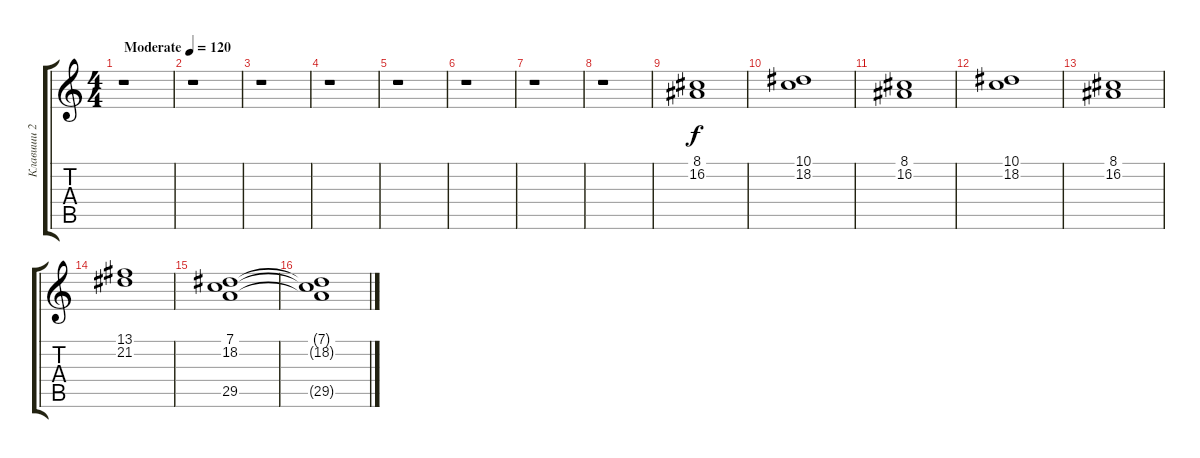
\track ("Клавиши 2" "Клавиши 2") {instrument choiraahs}
\staff {score tabs}
\tuning (D4 A3 F3 C3 G2 D2) {hide}
\ts (4 4)
\tempo (120 "Moderate")
\clef g2
\ks c
r.1{dy f instrument choiraahs} |
r.1 |
r.1 |
r.1 |
r.1 |
r.1 |
r.1 |
r.1 |
(8.1 16.2).1 |
(10.1 18.2).1 |
(8.1 16.2).1 |
(10.1 18.2).1 |
(8.1 16.2).1 |
(13.1 21.2).1 |
(7.1 18.2 29.5).1 |
(7.1{t} 18.2{t} 29.5{t}).1
